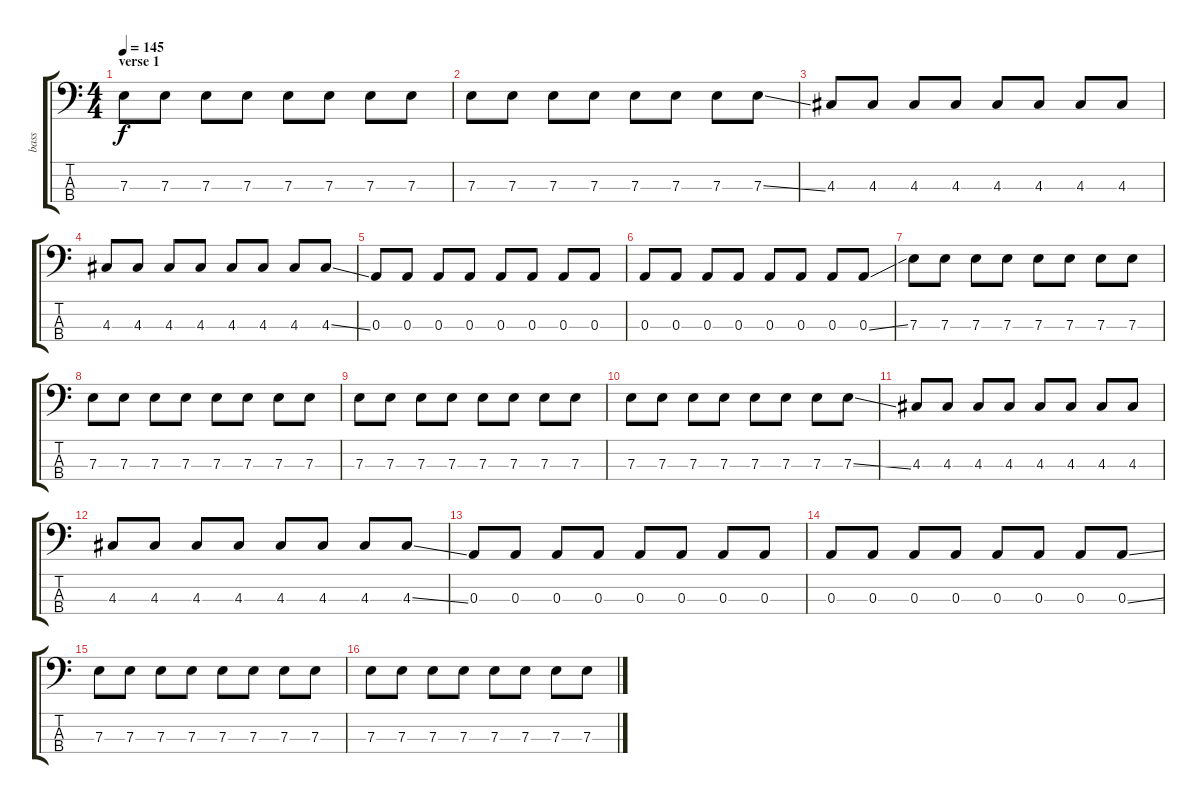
\track ("bass" "bass") {instrument electricbassfinger}
\staff {score tabs}
\tuning (G2 D2 A1 E1) {hide}
\ts (4 4)
\section ("" "verse 1")
\tempo 145
\clef f4
\ks c
7.3.8{dy f} 7.3.8 7.3.8 7.3.8 7.3.8 7.3.8 7.3.8 7.3.8 |
7.3.8 7.3.8 7.3.8 7.3.8 7.3.8 7.3.8 7.3.8 7.3{ss}.8 |
4.3.8 4.3.8 4.3.8 4.3.8 4.3.8 4.3.8 4.3.8 4.3.8 |
4.3.8 4.3.8 4.3.8 4.3.8 4.3.8 4.3.8 4.3.8 4.3{ss}.8 |
0.3.8 0.3.8 0.3.8 0.3.8 0.3.8 0.3.8 0.3.8 0.3.8 |
0.3.8 0.3.8 0.3.8 0.3.8 0.3.8 0.3.8 0.3.8 0.3{ss}.8 |
7.3.8 7.3.8 7.3.8 7.3.8 7.3.8 7.3.8 7.3.8 7.3.8 |
7.3.8 7.3.8 7.3.8 7.3.8 7.3.8 7.3.8 7.3.8 7.3.8 |
7.3.8 7.3.8 7.3.8 7.3.8 7.3.8 7.3.8 7.3.8 7.3.8 |
7.3.8 7.3.8 7.3.8 7.3.8 7.3.8 7.3.8 7.3.8 7.3{ss}.8 |
4.3.8 4.3.8 4.3.8 4.3.8 4.3.8 4.3.8 4.3.8 4.3.8 |
4.3.8 4.3.8 4.3.8 4.3.8 4.3.8 4.3.8 4.3.8 4.3{ss}.8 |
0.3.8 0.3.8 0.3.8 0.3.8 0.3.8 0.3.8 0.3.8 0.3.8 |
0.3.8 0.3.8 0.3.8 0.3.8 0.3.8 0.3.8 0.3.8 0.3{ss}.8 |
7.3.8 7.3.8 7.3.8 7.3.8 7.3.8 7.3.8 7.3.8 7.3.8 |
7.3.8 7.3.8 7.3.8 7.3.8 7.3.8 7.3.8 7.3.8 7.3{ss}.8
